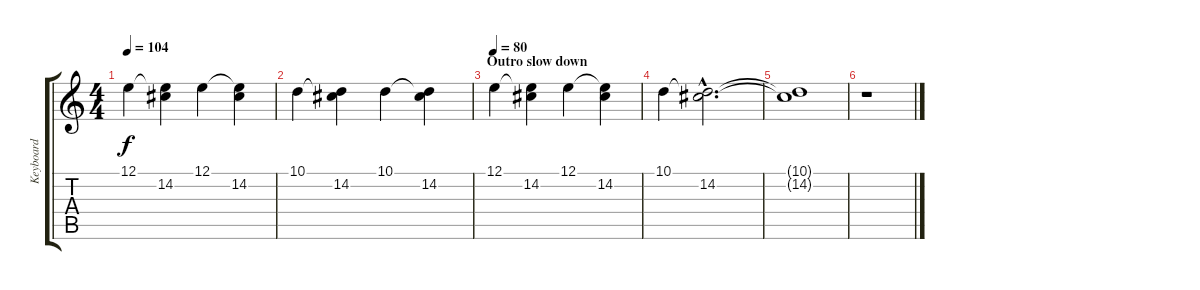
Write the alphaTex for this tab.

\track ("Keyboard  - right hand (hi leads)" "Keyboard  ") {instrument drawbarorgan}
\staff {score tabs}
\tuning (E4 B3 G3 D3 A2 E2) {hide}
\ts (4 4)
\tempo 104
\clef g2
\ks c
12.1.4{dy f} (12.1{t} 14.2).4 12.1.4 (12.1{t} 14.2).4 |
10.1.4 (10.1{t} 14.2).4 10.1.4 (10.1{t} 14.2).4 |
\section ("" "Outro slow down")
\tempo 80
12.1.4 (12.1{t} 14.2).4 12.1.4 (12.1{t} 14.2).4 |
10.1.4 (10.1{hac t} 14.2{hac}).2{d} |
(10.1{t} 14.2{t}).1 |
r.1
